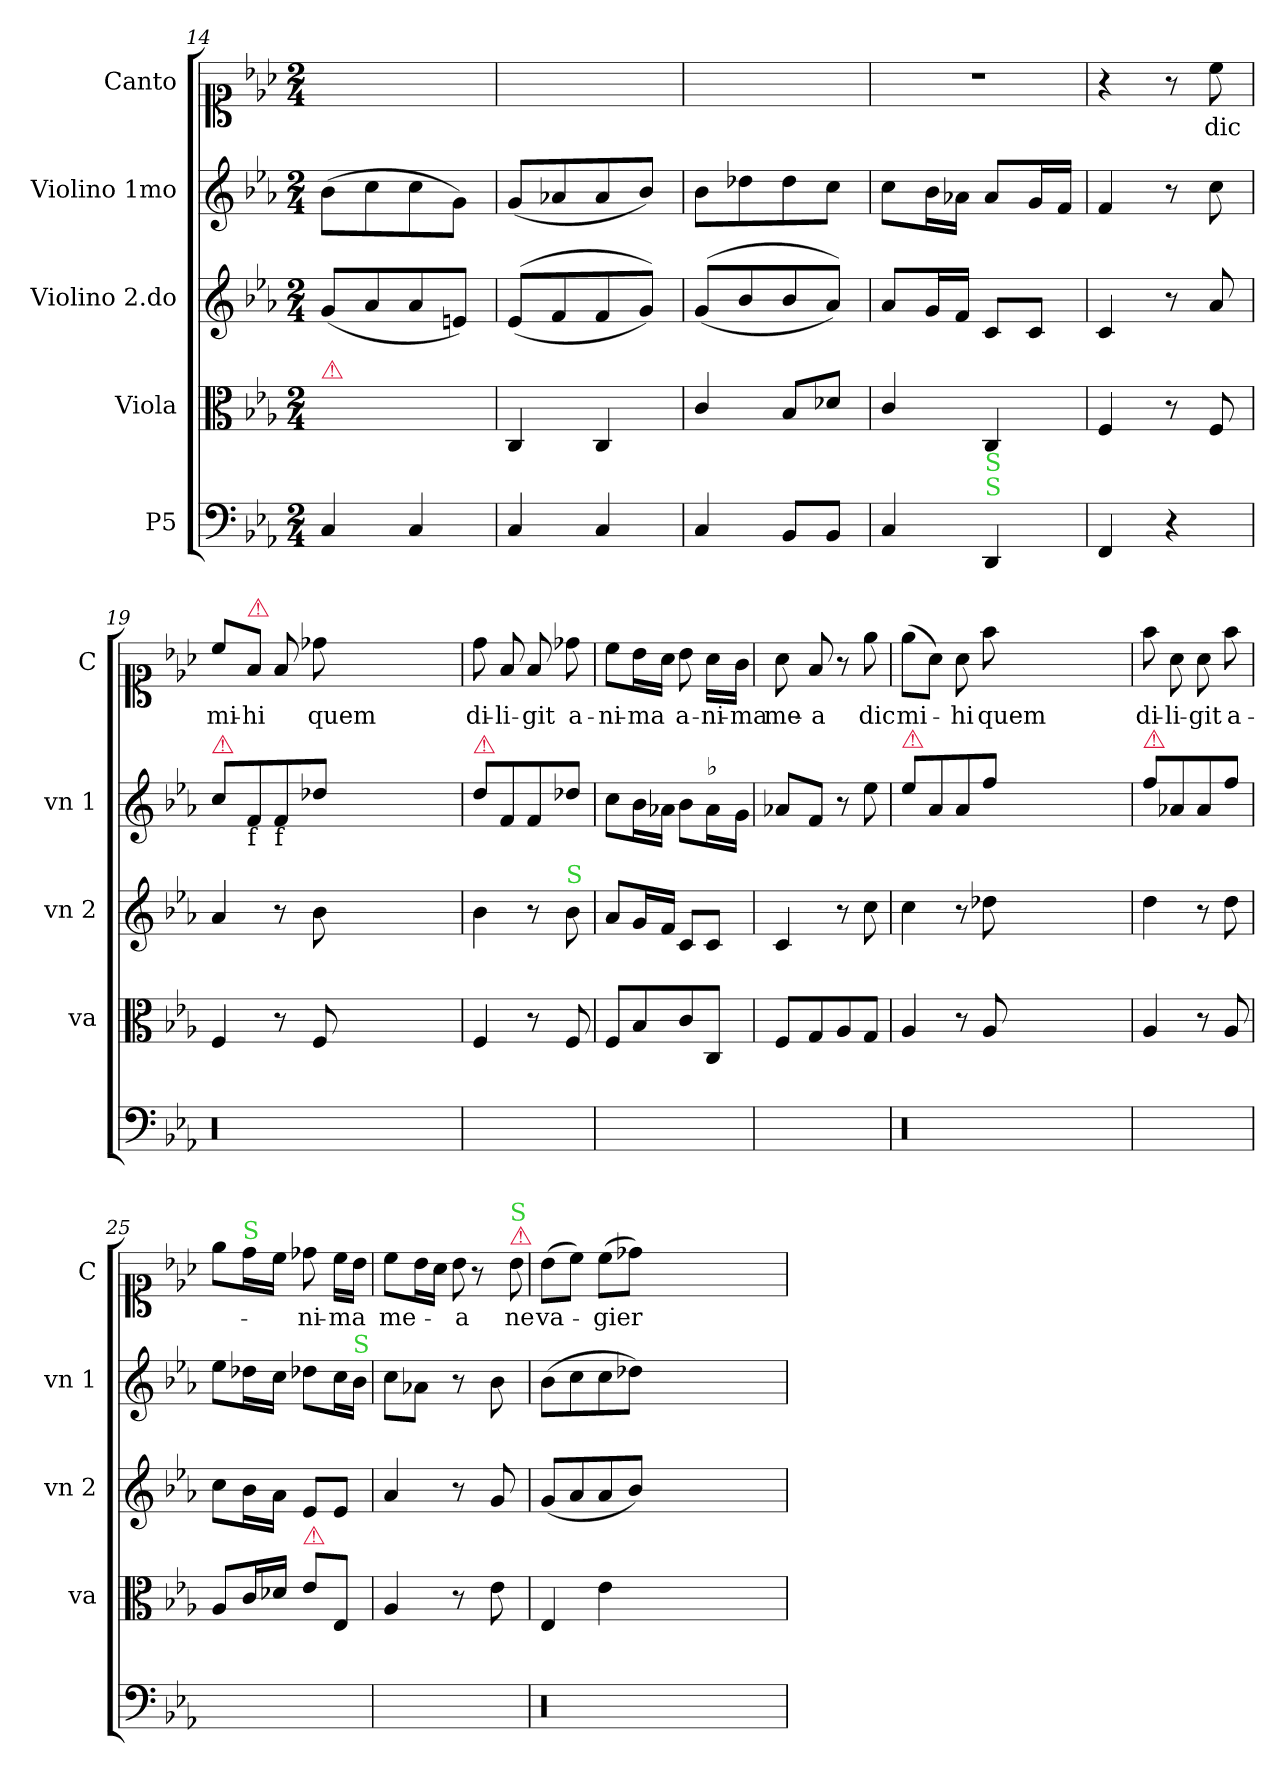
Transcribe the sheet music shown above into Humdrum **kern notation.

**kern	**kern	**kern	**kern	**kern	**text
*part5	*part4	*part3	*part2	*part1	*part1
*staff5	*staff4	*staff3	*staff2	*staff1	*staff1
*I"P5	*I"Viola	*I"Violino 2.do	*I"Violino 1mo	*I"Canto	*
*	*I'va	*I'vn 2	*I'vn 1	*I'C	*
*clefF4	*clefC3	*clefG2	*clefG2	*clefC1	*
*k[b-e-a-]	*k[b-e-a-]	*k[b-e-a-]	*k[b-e-a-]	*k[b-e-a-]	*
*M2/4	*M2/4	*M2/4	*M2/4	*M2/4	*
=14	=14	=14	=14	=14	=14
!	!LO:TX:a:color=crimson:t=⚠	!	!	!	!
4C/	4c/yy	(8g/L	(8b-\L	2ryy	.
.	.	8a-/	8cc\	.	.
4C/	4c/yy	8a-/	8cc\	.	.
.	.	8en/J)	8g\J)	.	.
=15	=15	=15	=15	=15	=15
4C/	4C/	(<(>8e-/L	(8g/L	2ryy	.
.	.	8f/	8a-X/	.	.
4C/	4C/	8f/	8a-/	.	.
.	.	8g/J))	8b-/J)	.	.
=16	=16	=16	=16	=16	=16
4C/	4c/	(<(>8g/L	8b-\L	2ryy	.
.	.	8b-/	8dd-X\	.	.
8BB-/L	8B-/L	8b-/	8dd-\	.	.
8BB-/J	8d-X/J	8a-/J))	8cc\J	.	.
=17	=17	=17	=17	=17	=17
4C/	4c/	8a-/L	8cc\L	2r	.
.	.	16g/L	16b-\L	.	.
.	.	16f/JJ	16a-X\JJ	.	.
!LO:TX:a:color=limegreen:t=S	!	!	!	!	!
!LO:TX:a:color=limegreen:t=S	!	!	!	!	!
4DD/	4C/	8c/L	8a-/L	.	.
.	.	8c/J	16g/L	.	.
.	.	.	16f/JJ	.	.
=18	=18	=18	=18	=18	=18
4FF/	4F/	4c/	4f/	4r	.
4r	8r	8r	8r	8r	.
.	8F/	8a-/	8cc\	8cc\	dic
=19	=19	=19	=19	=19	=19
!	!	!	!LO:TX:a:color=crimson:t=⚠	!	!
!LO:N:vis=00	!	!	!	!	!
0r	4F/	4a-/	8cc\L	8cc\L	mi-
!	!	!	!	!LO:TX:a:color=crimson:t=⚠	!
!	!	!	!LO:TX:b:t=f	!	!
.	.	.	8f/	8f/J	-hi
!	!	!	!LO:TX:b:t=f	!	!
.	8r	8r	8f/	8f/	.
.	8F/	8b-\	8dd-X\J	8dd-X\	quem
.	1.ryy	1.ryy	1.ryy	1.ryy	.
=20	=20	=20	=20	=20	=20
!	!	!	!LO:TX:a:color=crimson:t=⚠	!	!
2ryy	4F/	4b-\	8dd\L	8dd\	di-
.	.	.	8f/	8f/	-li-
.	8r	8r	8f/	8f/	-git
!	!	!LO:TX:a:color=limegreen:t=S	!	!	!
.	8F/	8b-\	8dd-X\J	8dd-X\	a-
=21	=21	=21	=21	=21	=21
2ryy	8F/L	8a-/L	8cc\L	8cc\L	-ni-
.	8B-/	16g/L	16b-\L	16b-\L	-ma
.	.	16f/JJ	16a-X\JJ	16a-\JJ	.
.	8c/	8c/L	8b-\L	8b-\	a-
!	!	!	!LO:TX:a:t=♭	!	!
.	8C/J	8c/J	16a-\L	16a-\LL	-ni-
.	.	.	16g\JJ	16g\JJ	-ma
=22	=22	=22	=22	=22	=22
2ryy	8F/L	4c/	8a-X/L	8a-\	me-
.	8G/	.	8f/J	8f/	-a
.	8A-/	8r	8r	8r	.
.	8G/J	8cc\	8ee-\	8ee-\	dic
=23	=23	=23	=23	=23	=23
!	!	!	!LO:TX:a:color=crimson:t=⚠	!	!
!LO:N:vis=00	!	!	!	!	!
0r	4A-/	4cc\	8ee-\L	(8ee-\L	mi-
.	.	.	8a-/	8a-\J)	.
.	8r	8r	8a-/	8a-\	-hi
.	8A-/	8dd-X\	8ff\J	8ff\	quem
.	1.ryy	1.ryy	1.ryy	1.ryy	.
=24	=24	=24	=24	=24	=24
!	!	!	!LO:TX:a:color=crimson:t=⚠	!	!
2ryy	4A-/	4dd\	8ff\L	8ff\	di-
.	.	.	8a-X/	8a-\	-li-
.	8r	8r	8a-/	8a-\	-git
.	8A-/	8dd\	8ff\J	8ff\	a-
=25	=25	=25	=25	=25	=25
2ryy	8A-/L	8cc\L	8ee-\L	8ee-\L	.
!	!	!	!	!LO:TX:a:color=limegreen:t=S	!
.	16c/L	16b-\L	16dd-X\L	16dd\L	.
.	16d-X/JJ	16a-\JJ	16cc\JJ	16cc\JJ	.
!	!LO:TX:a:color=crimson:t=⚠	!	!	!	!
.	8e-\L	8e-/L	8dd-X\L	8dd-X\	-ni-
.	8E-/J	8e-/J	16cc\L	16cc\LL	-ma
!	!	!	!LO:TX:a:color=limegreen:t=S	!	!
.	.	.	16b-\JJ	16b-\JJ	.
=26	=26	=26	=26	=26	=26
2ryy	4A-/	4a-/	8cc\L	8cc\L	me-
.	.	.	8a-X\J	16b-\L	.
.	.	.	.	16a-\JJ	.
!	!	!	!	!LO:N:vis=8	!
.	8r	8r	8r	16b-\	-a
.	.	.	.	8r	.
.	8e-\	8g/	8b-\	.	.
!	!	!	!	!LO:TX:a:color=crimson:t=⚠	!
!	!	!	!	!LO:TX:a:color=limegreen:t=S	!
!	!	!	!	!LO:N:vis=8	!
.	.	.	.	16b-\	ne
=27	=27	=27	=27	=27	=27
!LO:N:vis=00	!	!	!	!	!
0r	4E-/	(8g/L	(8b-\L	(8b-\L	va-
.	.	8a-/	8cc\	8cc\J)	.
.	4e-\	8a-/	8cc\	(8cc\L	-gier
.	.	8b-/J)	8dd-X\J)	8dd-X\J)	.
.	1.ryy	1.ryy	1.ryy	1.ryy	.
=	=	=	=	=	=
*-	*-	*-	*-	*-	*-
